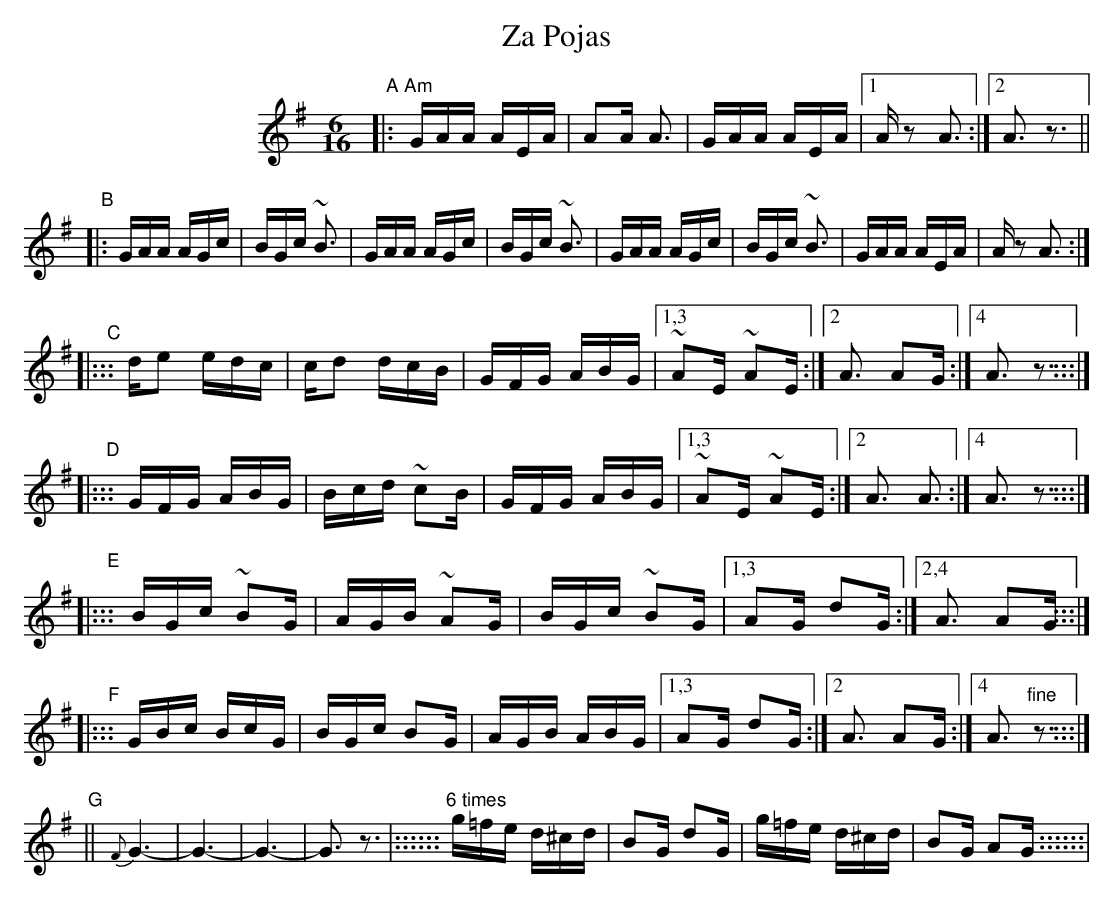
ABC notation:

X:1
T: Za Pojas
M: 6/16
L: 1/16
K: Ador
"A"
|: "Am"GAA AEA | A2A A3 | GAA AEA |1 Az2 A3 :|2 A3 z3 ||
"B"
|: GAA AGc | BGc ~B3 | GAA AGc | BGc ~B3 | GAA AGc | BGc ~B3 | GAA AEA | Az2 A3 :|
"C"
|::: de2 edc | cd2 dcB | GFG ABG |1,3 ~A2E ~A2E :|2 A3 A2G :|4 A3 z3 :::|
"D"
|::: GFG ABG | Bcd ~c2B | GFG ABG |1,3 ~A2E ~A2E :|2 A3 A3 :|4 A3 z3 :::|
"E"
|::: BGc ~B2G | AGB ~A2G | BGc ~B2G |1,3 A2G d2G :|2,4 A3 A2G :::|
"F"
|::: GBc BcG | BGc B2G | AGB ABG |1,3 A2G d2G :|2 A3 A2G :|4 A3 "fine"z3 :::|
"G"
|| {F}G6- | G6- |G6- |G3 z3 \
|:::::: "6 times"g=fe d^cd | B2G d2G | g=fe d^cd | B2G !_daCapo!A2G ::::::|
